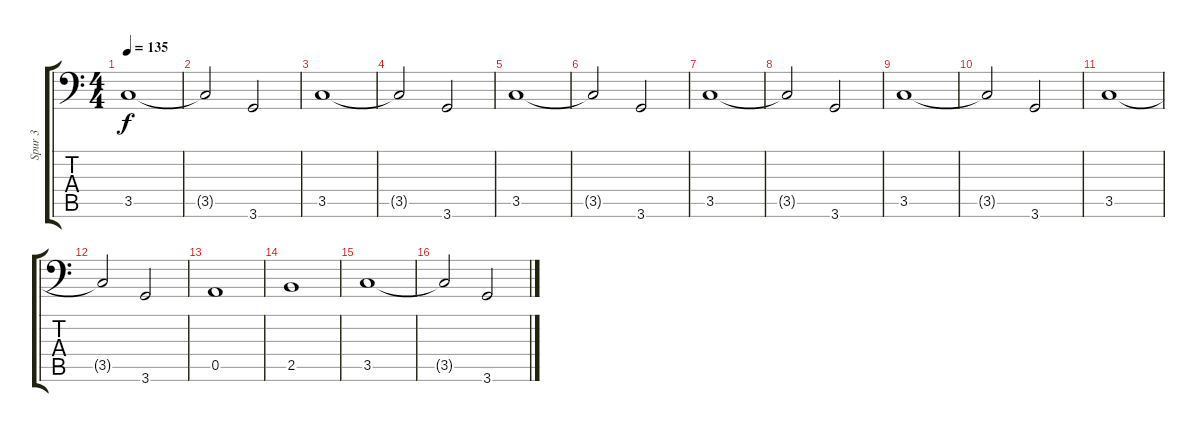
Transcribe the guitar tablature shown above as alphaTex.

\track ("Spur 3" "Spur 3") {instrument acousticbass}
\staff {score tabs}
\tuning (E3 B2 G2 D2 A1 E1) {hide}
\ts (4 4)
\tempo 135
\clef f4
\ks c
3.5.1{dy f} |
3.5{t}.2 3.6.2 |
3.5.1 |
3.5{t}.2 3.6.2 |
\section ("" "")
3.5.1 |
3.5{t}.2 3.6.2 |
3.5.1 |
3.5{t}.2 3.6.2 |
3.5.1 |
3.5{t}.2 3.6.2 |
3.5.1 |
3.5{t}.2 3.6.2 |
0.5.1 |
2.5.1 |
3.5.1 |
3.5{t}.2 3.6.2
